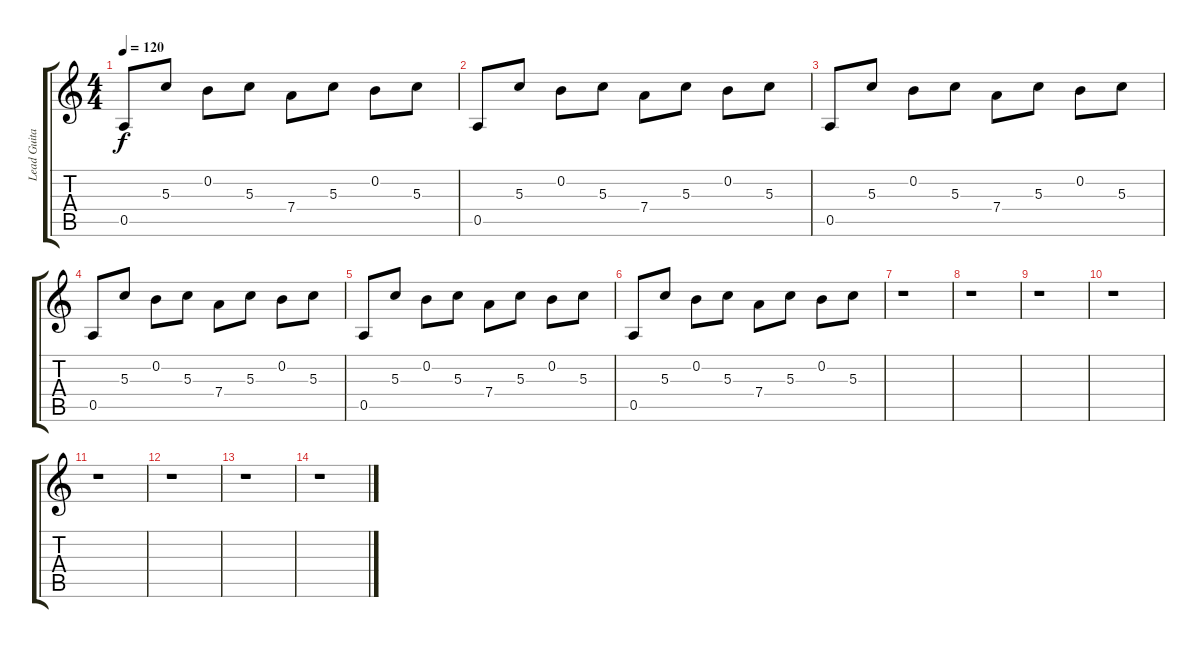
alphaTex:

\track ("Lead Guitar" "Lead Guita") {instrument overdrivenguitar}
\staff {score tabs}
\tuning (E4 B3 G3 D3 A2 E2) {hide}
\ts (4 4)
\tempo 120
\clef g2
\ks c
0.5.8{dy f} 5.3.8 0.2.8 5.3.8 7.4.8 5.3.8 0.2.8 5.3.8 |
0.5.8 5.3.8 0.2.8 5.3.8 7.4.8 5.3.8 0.2.8 5.3.8 |
0.5.8 5.3.8 0.2.8 5.3.8 7.4.8 5.3.8 0.2.8 5.3.8 |
0.5.8 5.3.8 0.2.8 5.3.8 7.4.8 5.3.8 0.2.8 5.3.8 |
0.5.8 5.3.8 0.2.8 5.3.8 7.4.8 5.3.8 0.2.8 5.3.8 |
0.5.8 5.3.8 0.2.8 5.3.8 7.4.8 5.3.8 0.2.8 5.3.8 |
r.1 |
r.1 |
r.1 |
r.1 |
r.1 |
r.1 |
r.1 |
r.1
